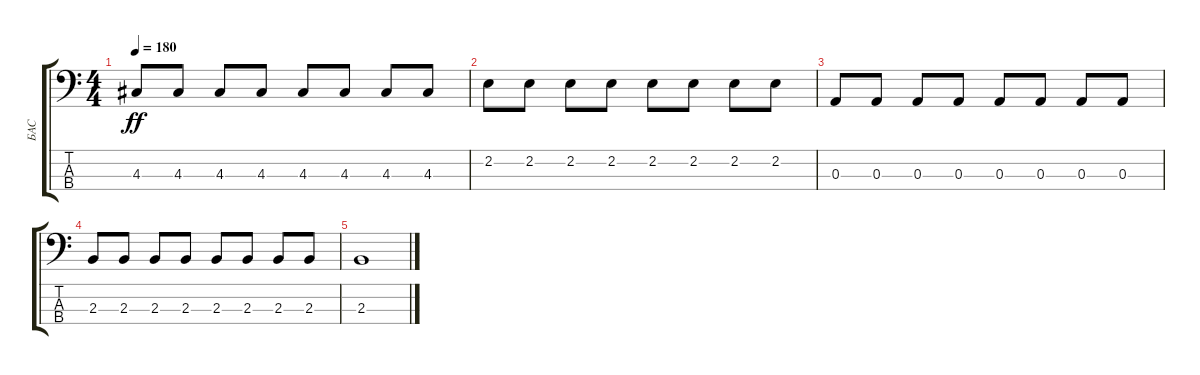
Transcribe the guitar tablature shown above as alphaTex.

\track ("БАС" "БАС") {instrument electricbassfinger}
\staff {score tabs}
\tuning (G2 D2 A1 E1) {hide}
\ts (4 4)
\tempo 180
\clef f4
\ks c
4.3.8{dy ff} 4.3.8 4.3.8 4.3.8 4.3.8 4.3.8 4.3.8 4.3.8 |
2.2.8 2.2.8 2.2.8 2.2.8 2.2.8 2.2.8 2.2.8 2.2.8 |
0.3.8 0.3.8 0.3.8 0.3.8 0.3.8 0.3.8 0.3.8 0.3.8 |
2.3.8 2.3.8 2.3.8 2.3.8 2.3.8 2.3.8 2.3.8 2.3.8 |
2.3.1
